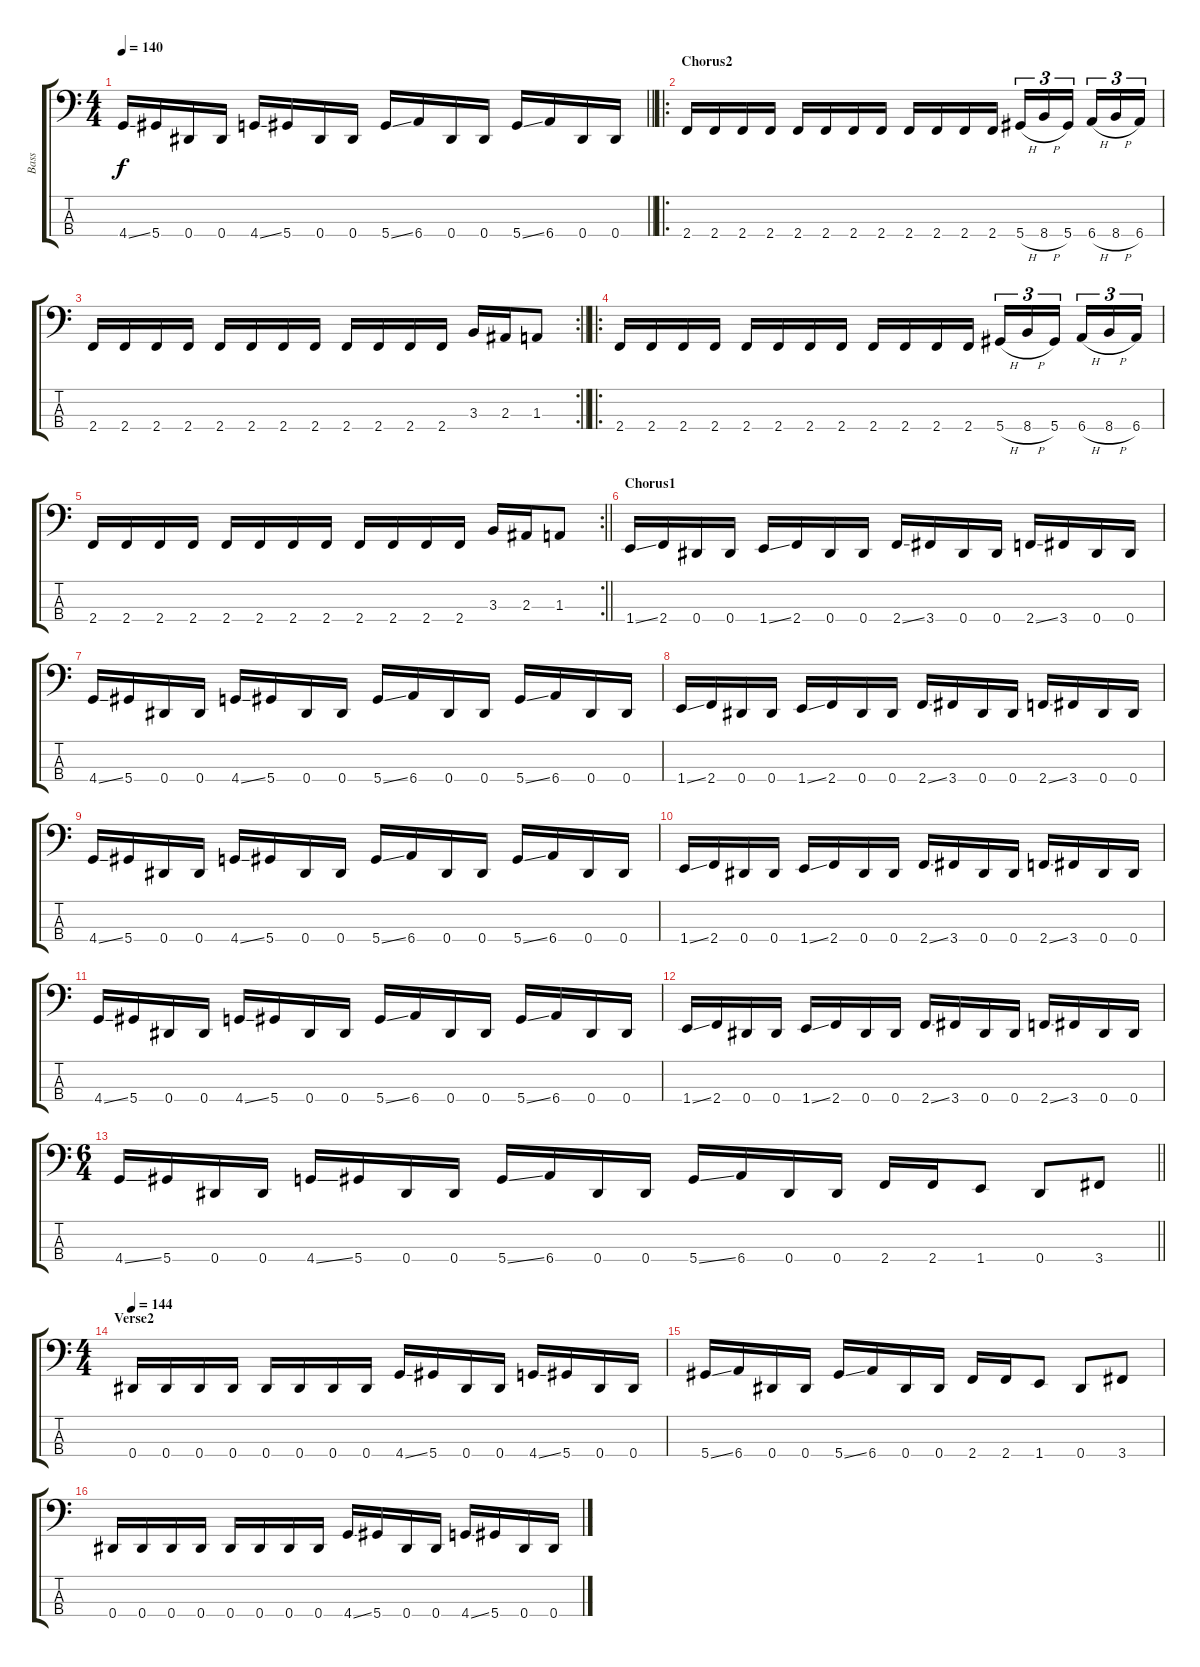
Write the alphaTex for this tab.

\track ("Bass" "Bass") {instrument electricbassfinger}
\staff {score tabs}
\tuning (Gb2 Db2 Ab1 Eb1) {hide}
\ts (4 4)
\tempo 140
\clef f4
\barLineRight lightlight
\ks c
4.4{ss}.16{dy f} 5.4.16 0.4.16 0.4.16 4.4{ss}.16 5.4.16 0.4.16 0.4.16 5.4{ss}.16 6.4.16 0.4.16 0.4.16 5.4{ss}.16 6.4.16 0.4.16 0.4.16 |
\ro
\section ("" "Chorus2")
2.4.16 2.4.16 2.4.16 2.4.16 2.4.16 2.4.16 2.4.16 2.4.16 2.4.16 2.4.16 2.4.16 2.4.16 5.4{h}.16{tu (3 2)} 8.4{h}.16{tu (3 2)} 5.4.16{tu (3 2) beam splitsecondary} 6.4{h}.16{tu (3 2)} 8.4{h}.16{tu (3 2)} 6.4.16{tu (3 2)} |
\rc 2
\barLineRight lightlight
2.4.16 2.4.16 2.4.16 2.4.16 2.4.16 2.4.16 2.4.16 2.4.16 2.4.16 2.4.16 2.4.16 2.4.16 3.3.16 2.3.16 1.3.8 |
\ro
2.4.16 2.4.16 2.4.16 2.4.16 2.4.16 2.4.16 2.4.16 2.4.16 2.4.16 2.4.16 2.4.16 2.4.16 5.4{h}.16{tu (3 2)} 8.4{h}.16{tu (3 2)} 5.4.16{tu (3 2) beam splitsecondary} 6.4{h}.16{tu (3 2)} 8.4{h}.16{tu (3 2)} 6.4.16{tu (3 2)} |
\rc 2
\barLineRight lightlight
2.4.16 2.4.16 2.4.16 2.4.16 2.4.16 2.4.16 2.4.16 2.4.16 2.4.16 2.4.16 2.4.16 2.4.16 3.3.16 2.3.16 1.3.8 |
\section ("" "Chorus1")
1.4{ss}.16 2.4.16 0.4.16 0.4.16 1.4{ss}.16 2.4.16 0.4.16 0.4.16 2.4{ss}.16 3.4.16 0.4.16 0.4.16 2.4{ss}.16 3.4.16 0.4.16 0.4.16 |
4.4{ss}.16 5.4.16 0.4.16 0.4.16 4.4{ss}.16 5.4.16 0.4.16 0.4.16 5.4{ss}.16 6.4.16 0.4.16 0.4.16 5.4{ss}.16 6.4.16 0.4.16 0.4.16 |
1.4{ss}.16 2.4.16 0.4.16 0.4.16 1.4{ss}.16 2.4.16 0.4.16 0.4.16 2.4{ss}.16 3.4.16 0.4.16 0.4.16 2.4{ss}.16 3.4.16 0.4.16 0.4.16 |
4.4{ss}.16 5.4.16 0.4.16 0.4.16 4.4{ss}.16 5.4.16 0.4.16 0.4.16 5.4{ss}.16 6.4.16 0.4.16 0.4.16 5.4{ss}.16 6.4.16 0.4.16 0.4.16 |
1.4{ss}.16 2.4.16 0.4.16 0.4.16 1.4{ss}.16 2.4.16 0.4.16 0.4.16 2.4{ss}.16 3.4.16 0.4.16 0.4.16 2.4{ss}.16 3.4.16 0.4.16 0.4.16 |
4.4{ss}.16 5.4.16 0.4.16 0.4.16 4.4{ss}.16 5.4.16 0.4.16 0.4.16 5.4{ss}.16 6.4.16 0.4.16 0.4.16 5.4{ss}.16 6.4.16 0.4.16 0.4.16 |
1.4{ss}.16 2.4.16 0.4.16 0.4.16 1.4{ss}.16 2.4.16 0.4.16 0.4.16 2.4{ss}.16 3.4.16 0.4.16 0.4.16 2.4{ss}.16 3.4.16 0.4.16 0.4.16 |
\ts (6 4)
\barLineRight lightlight
4.4{ss}.16 5.4.16 0.4.16 0.4.16 4.4{ss}.16 5.4.16 0.4.16 0.4.16 5.4{ss}.16 6.4.16 0.4.16 0.4.16 5.4{ss}.16 6.4.16 0.4.16 0.4.16 2.4.16 2.4.16 1.4.8 0.4.8 3.4.8 |
\ts (4 4)
\section ("" "Verse2")
\tempo 144
0.4.16 0.4.16 0.4.16 0.4.16 0.4.16 0.4.16 0.4.16 0.4.16 4.4{ss}.16 5.4.16 0.4.16 0.4.16 4.4{ss}.16 5.4.16 0.4.16 0.4.16 |
5.4{ss}.16 6.4.16 0.4.16 0.4.16 5.4{ss}.16 6.4.16 0.4.16 0.4.16 2.4.16 2.4.16 1.4.8 0.4.8 3.4.8 |
0.4.16 0.4.16 0.4.16 0.4.16 0.4.16 0.4.16 0.4.16 0.4.16 4.4{ss}.16 5.4.16 0.4.16 0.4.16 4.4{ss}.16 5.4.16 0.4.16 0.4.16
